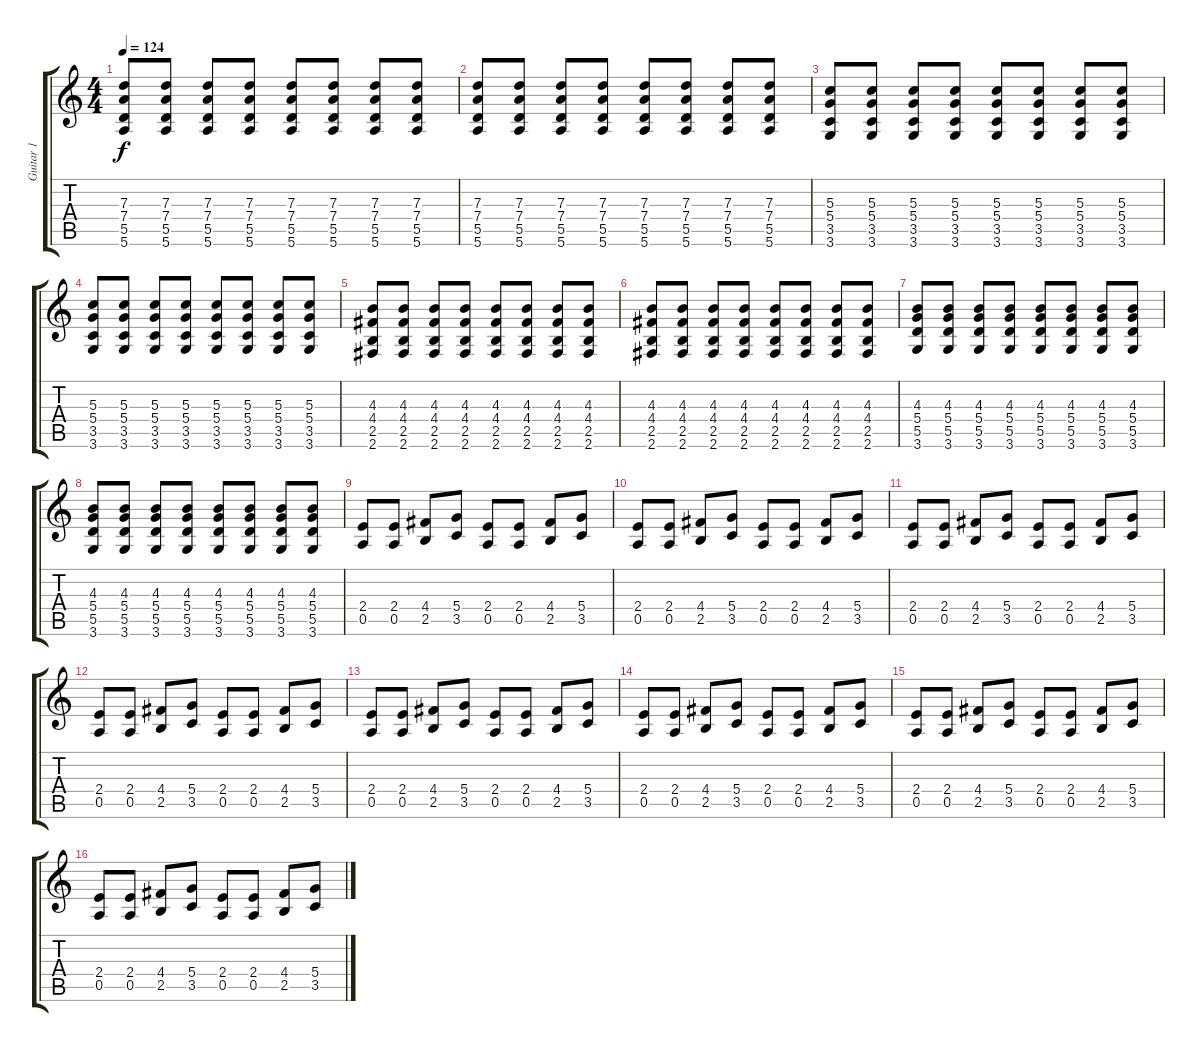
\track ("Guitar 1" "Guitar 1") {instrument distortionguitar}
\staff {score tabs}
\tuning (E4 B3 G3 D3 A2 E2) {hide}
\ts (4 4)
\tempo 124
\clef g2
\ks c
(7.3 7.4 5.5 5.6).8{dy f} (7.3 7.4 5.5 5.6).8 (7.3 7.4 5.5 5.6).8 (7.3 7.4 5.5 5.6).8 (7.3 7.4 5.5 5.6).8 (7.3 7.4 5.5 5.6).8 (7.3 7.4 5.5 5.6).8 (7.3 7.4 5.5 5.6).8 |
(7.3 7.4 5.5 5.6).8 (7.3 7.4 5.5 5.6).8 (7.3 7.4 5.5 5.6).8 (7.3 7.4 5.5 5.6).8 (7.3 7.4 5.5 5.6).8 (7.3 7.4 5.5 5.6).8 (7.3 7.4 5.5 5.6).8 (7.3 7.4 5.5 5.6).8 |
(5.3 5.4 3.5 3.6).8 (5.3 5.4 3.5 3.6).8 (5.3 5.4 3.5 3.6).8 (5.3 5.4 3.5 3.6).8 (5.3 5.4 3.5 3.6).8 (5.3 5.4 3.5 3.6).8 (5.3 5.4 3.5 3.6).8 (5.3 5.4 3.5 3.6).8 |
(5.3 5.4 3.5 3.6).8 (5.3 5.4 3.5 3.6).8 (5.3 5.4 3.5 3.6).8 (5.3 5.4 3.5 3.6).8 (5.3 5.4 3.5 3.6).8 (5.3 5.4 3.5 3.6).8 (5.3 5.4 3.5 3.6).8 (5.3 5.4 3.5 3.6).8 |
(4.3 4.4 2.5 2.6).8 (4.3 4.4 2.5 2.6).8 (4.3 4.4 2.5 2.6).8 (4.3 4.4 2.5 2.6).8 (4.3 4.4 2.5 2.6).8 (4.3 4.4 2.5 2.6).8 (4.3 4.4 2.5 2.6).8 (4.3 4.4 2.5 2.6).8 |
(4.3 4.4 2.5 2.6).8 (4.3 4.4 2.5 2.6).8 (4.3 4.4 2.5 2.6).8 (4.3 4.4 2.5 2.6).8 (4.3 4.4 2.5 2.6).8 (4.3 4.4 2.5 2.6).8 (4.3 4.4 2.5 2.6).8 (4.3 4.4 2.5 2.6).8 |
(4.3 5.4 5.5 3.6).8 (4.3 5.4 5.5 3.6).8 (4.3 5.4 5.5 3.6).8 (4.3 5.4 5.5 3.6).8 (4.3 5.4 5.5 3.6).8 (4.3 5.4 5.5 3.6).8 (4.3 5.4 5.5 3.6).8 (4.3 5.4 5.5 3.6).8 |
(4.3 5.4 5.5 3.6).8 (4.3 5.4 5.5 3.6).8 (4.3 5.4 5.5 3.6).8 (4.3 5.4 5.5 3.6).8 (4.3 5.4 5.5 3.6).8 (4.3 5.4 5.5 3.6).8 (4.3 5.4 5.5 3.6).8 (4.3 5.4 5.5 3.6).8 |
(2.4 0.5).8 (2.4 0.5).8 (4.4 2.5).8 (5.4 3.5).8 (2.4 0.5).8 (2.4 0.5).8 (4.4 2.5).8 (5.4 3.5).8 |
(2.4 0.5).8 (2.4 0.5).8 (4.4 2.5).8 (5.4 3.5).8 (2.4 0.5).8 (2.4 0.5).8 (4.4 2.5).8 (5.4 3.5).8 |
(2.4 0.5).8 (2.4 0.5).8 (4.4 2.5).8 (5.4 3.5).8 (2.4 0.5).8 (2.4 0.5).8 (4.4 2.5).8 (5.4 3.5).8 |
(2.4 0.5).8 (2.4 0.5).8 (4.4 2.5).8 (5.4 3.5).8 (2.4 0.5).8 (2.4 0.5).8 (4.4 2.5).8 (5.4 3.5).8 |
(2.4 0.5).8 (2.4 0.5).8 (4.4 2.5).8 (5.4 3.5).8 (2.4 0.5).8 (2.4 0.5).8 (4.4 2.5).8 (5.4 3.5).8 |
(2.4 0.5).8 (2.4 0.5).8 (4.4 2.5).8 (5.4 3.5).8 (2.4 0.5).8 (2.4 0.5).8 (4.4 2.5).8 (5.4 3.5).8 |
(2.4 0.5).8 (2.4 0.5).8 (4.4 2.5).8 (5.4 3.5).8 (2.4 0.5).8 (2.4 0.5).8 (4.4 2.5).8 (5.4 3.5).8 |
(2.4 0.5).8 (2.4 0.5).8 (4.4 2.5).8 (5.4 3.5).8 (2.4 0.5).8 (2.4 0.5).8 (4.4 2.5).8 (5.4 3.5).8
